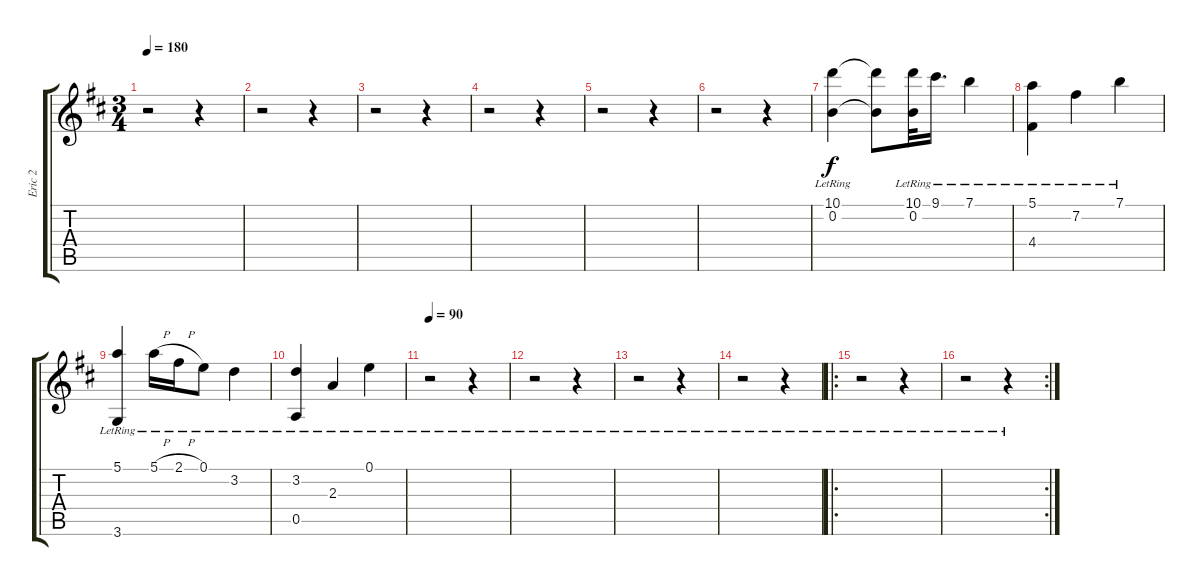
\track ("Eric 2" "Eric 2") {instrument acousticguitarnylon}
\staff {score tabs}
\tuning (E4 B3 G3 D3 A2 E2) {hide}
\ts (3 4)
\tempo 180
\clef g2
\ks d
r.2{dy f} r.4 |
r.2 r.4 |
r.2 r.4 |
r.2 r.4 |
r.2 r.4 |
r.2 r.4 |
(10.1{lr} 0.2{lr}).4 (10.1{t} 0.2{t}).8 (10.1{lr} 0.2{lr}).32 9.1{lr}.16{d} 7.1{lr}.4 |
(5.1{lr} 4.4{lr}).4 7.2{lr}.4 7.1{lr}.4 |
(5.1{lr} 3.6{lr}).4 5.1{h lr}.16 2.1{h lr}.16 0.1{lr}.8 3.2{lr}.4 |
(3.2{lr} 0.5{lr}).4 2.3{lr}.4 0.1{lr}.4 |
\tempo 90
r.2 r.4 |
r.2 r.4 |
r.2 r.4 |
r.2 r.4 |
\ro
r.2 r.4 |
\rc 2
r.2 r.4
